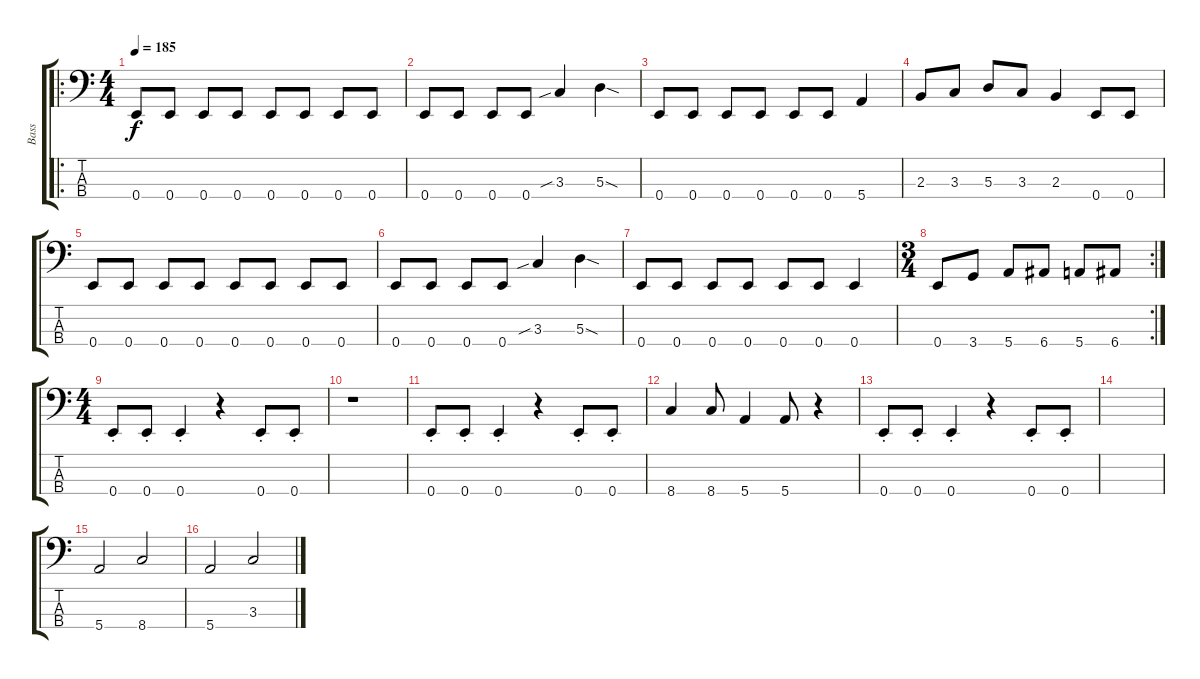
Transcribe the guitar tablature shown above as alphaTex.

\track ("Bass" "Bass") {instrument electricbassfinger}
\staff {score tabs}
\tuning (G2 D2 A1 E1) {hide}
\ro
\ts (4 4)
\tempo 185
\clef f4
\ks c
0.4.8{dy f} 0.4.8 0.4.8 0.4.8 0.4.8 0.4.8 0.4.8 0.4.8 |
0.4.8 0.4.8 0.4.8 0.4.8 3.3{sib}.4 5.3{sod}.4 |
0.4.8 0.4.8 0.4.8 0.4.8 0.4.8 0.4.8 5.4.4 |
2.3.8 3.3.8 5.3.8 3.3.8 2.3.4 0.4.8 0.4.8 |
0.4.8 0.4.8 0.4.8 0.4.8 0.4.8 0.4.8 0.4.8 0.4.8 |
0.4.8 0.4.8 0.4.8 0.4.8 3.3{sib}.4 5.3{sod}.4 |
0.4.8 0.4.8 0.4.8 0.4.8 0.4.8 0.4.8 0.4.4 |
\rc 2
\ts (3 4)
0.4.8 3.4.8 5.4.8 6.4.8 5.4.8 6.4.8 |
\ts (4 4)
0.4{st}.8 0.4{st}.8 0.4{st}.4 r.4 0.4{st}.8 0.4{st}.8 |
r.1 |
0.4{st}.8 0.4{st}.8 0.4{st}.4 r.4 0.4{st}.8 0.4{st}.8 |
8.4.4 8.4.8 5.4.4 5.4.8 r.4 |
0.4{st}.8 0.4{st}.8 0.4{st}.4 r.4 0.4{st}.8 0.4{st}.8 |
|
5.4.2 8.4.2 |
5.4.2 3.3.2
